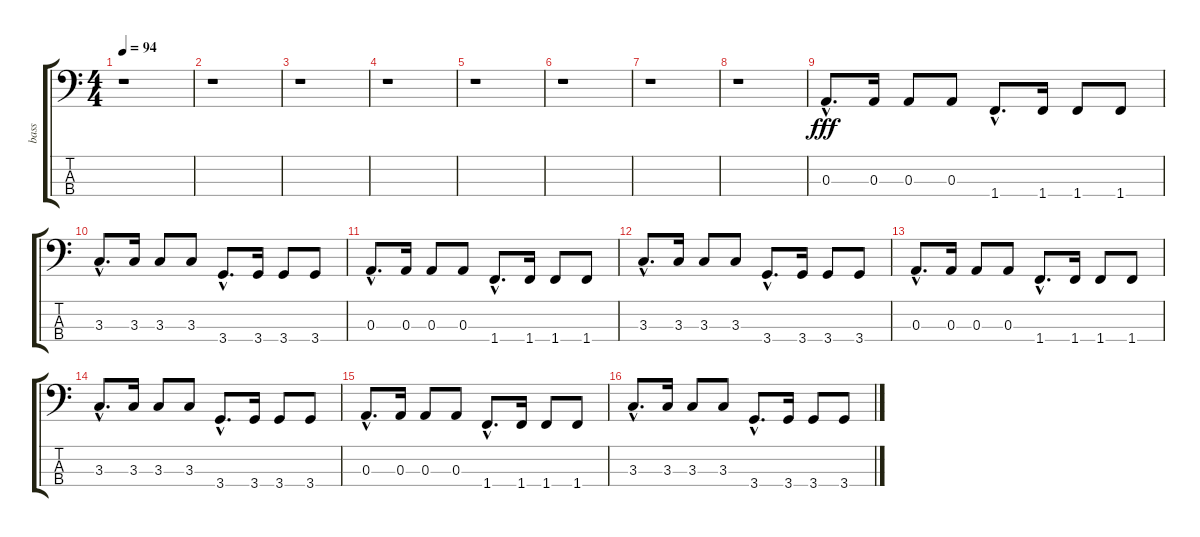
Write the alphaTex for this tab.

\track ("bass" "bass") {instrument synthbass2}
\staff {score tabs}
\tuning (G2 D2 A1 E1) {hide}
\ts (4 4)
\tempo 94
\clef f4
\ks c
r.1{dy fff} |
r.1 |
r.1 |
r.1 |
r.1 |
r.1 |
r.1 |
r.1 |
0.3{hac}.8{d} 0.3.16 0.3.8 0.3.8 1.4{hac}.8{d} 1.4.16 1.4.8 1.4.8 |
3.3{hac}.8{d} 3.3.16 3.3.8 3.3.8 3.4{hac}.8{d} 3.4.16 3.4.8 3.4.8 |
0.3{hac}.8{d} 0.3.16 0.3.8 0.3.8 1.4{hac}.8{d} 1.4.16 1.4.8 1.4.8 |
3.3{hac}.8{d} 3.3.16 3.3.8 3.3.8 3.4{hac}.8{d} 3.4.16 3.4.8 3.4.8 |
0.3{hac}.8{d} 0.3.16 0.3.8 0.3.8 1.4{hac}.8{d} 1.4.16 1.4.8 1.4.8 |
3.3{hac}.8{d} 3.3.16 3.3.8 3.3.8 3.4{hac}.8{d} 3.4.16 3.4.8 3.4.8 |
0.3{hac}.8{d} 0.3.16 0.3.8 0.3.8 1.4{hac}.8{d} 1.4.16 1.4.8 1.4.8 |
3.3{hac}.8{d} 3.3.16 3.3.8 3.3.8 3.4{hac}.8{d} 3.4.16 3.4.8 3.4.8
